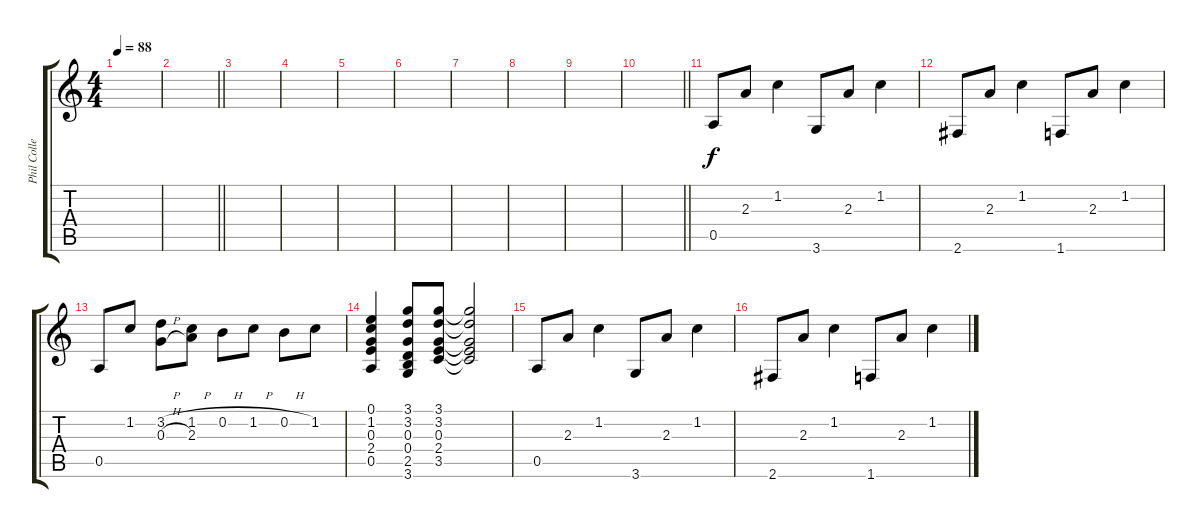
\track ("Phil Collen" "Phil Colle") {instrument distortionguitar}
\staff {score tabs}
\tuning (E4 B3 G3 D3 A2 E2) {hide}
\ts (4 4)
\tempo 88
\clef g2
\ks c
|
\barLineRight lightlight
|
|
|
|
|
|
|
|
\barLineRight lightlight
|
0.5.8{volume 16 instrument electricguitarclean} 2.3.8 1.2.4 3.6.8 2.3.8 1.2.4 |
2.6.8 2.3.8 1.2.4 1.6.8 2.3.8 1.2.4 |
0.5.8 1.2.8 (3.2{h} 0.3{h}).8 (1.2{h} 2.3).8 0.2{h}.8 1.2{h}.8 0.2{h}.8 1.2.8 |
(0.1 1.2 0.3 2.4 0.5).4 (3.1 3.2 0.3 0.4 2.5 3.6).8 (3.1 3.2 0.3 2.4 3.5).8 (3.1{t} 3.2{t} 0.3{t} 2.4{t} 3.5{t}).2 |
0.5.8 2.3.8 1.2.4 3.6.8 2.3.8 1.2.4 |
2.6.8 2.3.8 1.2.4 1.6.8 2.3.8 1.2.4
